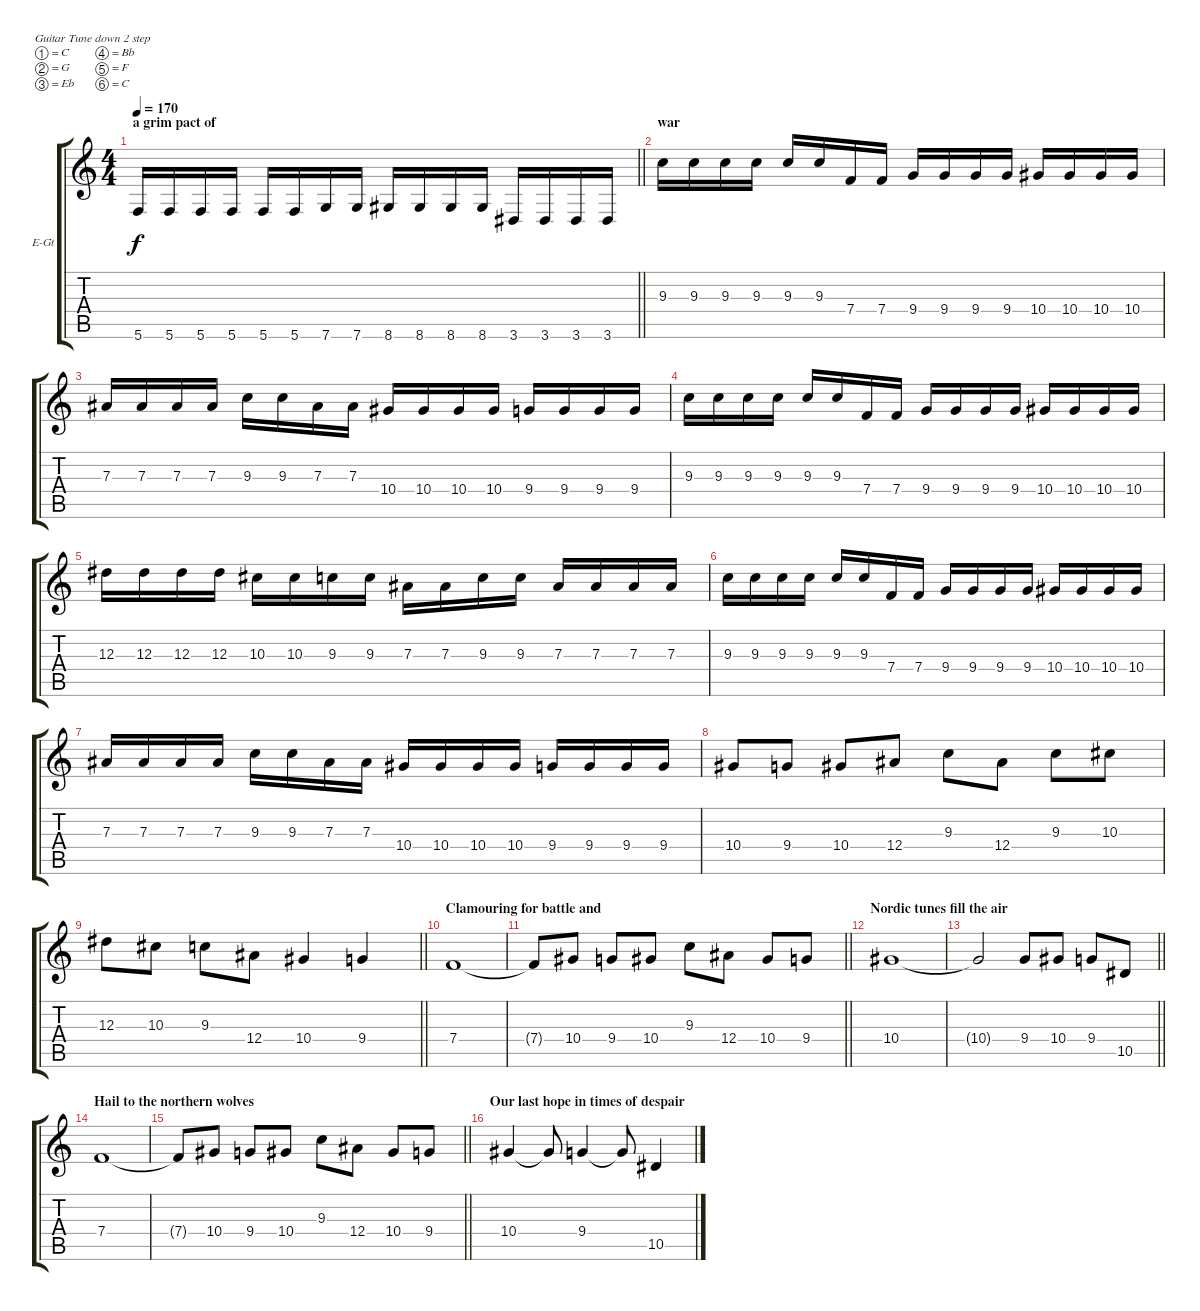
\bracketExtendMode groupsimilarinstruments
\firstSystemTrackNameOrientation horizontal
\otherSystemsTrackNameOrientation horizontal
\track ("Guitar2 Dist (Marcel)" "E-Gt") {mute instrument overdrivenguitar}
\staff {score tabs}
\tuning (C4 G3 Eb3 Bb2 F2 C2)
\ts (4 4)
\section ("" "a grim pact of ")
\tempo 170
\clef g2
\barLineRight lightlight
\ks c
5.6.16{dy f} 5.6.16 5.6.16 5.6.16 5.6.16 5.6.16 7.6.16 7.6.16 8.6.16 8.6.16 8.6.16 8.6.16 3.6.16 3.6.16 3.6.16 3.6.16 |
\section ("" "war")
9.3.16 9.3.16 9.3.16 9.3.16 9.3.16 9.3.16 7.4.16 7.4.16 9.4.16 9.4.16 9.4.16 9.4.16 10.4.16 10.4.16 10.4.16 10.4.16 |
7.3.16 7.3.16 7.3.16 7.3.16 9.3.16 9.3.16 7.3.16 7.3.16 10.4.16 10.4.16 10.4.16 10.4.16 9.4.16 9.4.16 9.4.16 9.4.16 |
9.3.16 9.3.16 9.3.16 9.3.16 9.3.16 9.3.16 7.4.16 7.4.16 9.4.16 9.4.16 9.4.16 9.4.16 10.4.16 10.4.16 10.4.16 10.4.16 |
12.3.16 12.3.16 12.3.16 12.3.16 10.3.16 10.3.16 9.3.16 9.3.16 7.3.16 7.3.16 9.3.16 9.3.16 7.3.16 7.3.16 7.3.16 7.3.16 |
9.3.16 9.3.16 9.3.16 9.3.16 9.3.16 9.3.16 7.4.16 7.4.16 9.4.16 9.4.16 9.4.16 9.4.16 10.4.16 10.4.16 10.4.16 10.4.16 |
7.3.16 7.3.16 7.3.16 7.3.16 9.3.16 9.3.16 7.3.16 7.3.16 10.4.16 10.4.16 10.4.16 10.4.16 9.4.16 9.4.16 9.4.16 9.4.16 |
10.4.8 9.4.8 10.4.8 12.4.8 9.3.8 12.4.8 9.3.8 10.3.8 |
\barLineRight lightlight
12.3.8 10.3.8 9.3.8 12.4.8 10.4.4 9.4.4 |
\section ("" "Clamouring for battle and ")
7.4.1 |
\barLineRight lightlight
7.4{t}.8 10.4.8 9.4.8 10.4.8 9.3.8 12.4.8 10.4.8 9.4.8 |
\section ("" "Nordic tunes fill the air")
10.4.1 |
\barLineRight lightlight
10.4{t}.2 9.4.8 10.4.8 9.4.8 10.5.8 |
\section ("" "Hail to the northern wolves")
7.4.1 |
\barLineRight lightlight
7.4{t}.8 10.4.8 9.4.8 10.4.8 9.3.8 12.4.8 10.4.8 9.4.8 |
\section ("" "Our last hope in times of despair")
10.4.4 10.4{t}.8 9.4.4 9.4{t}.8 10.5.4
